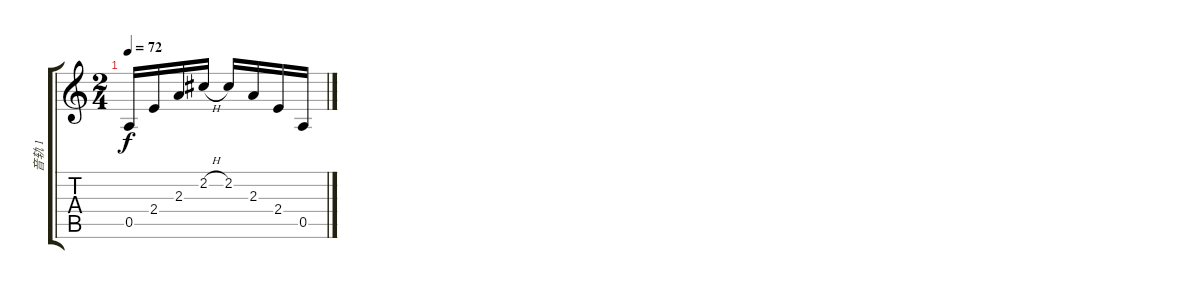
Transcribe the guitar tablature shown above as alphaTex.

\track ("音轨 1" "音轨 1") {instrument acousticguitarnylon}
\staff {score tabs}
\tuning (E4 B3 G3 D3 A2 E2) {hide}
\ts (2 4)
\tempo 72
\clef g2
\ks c
0.5.16{dy f} 2.4.16 2.3.16 2.2{h}.16 2.2.16 2.3.16 2.4.16 0.5.16
